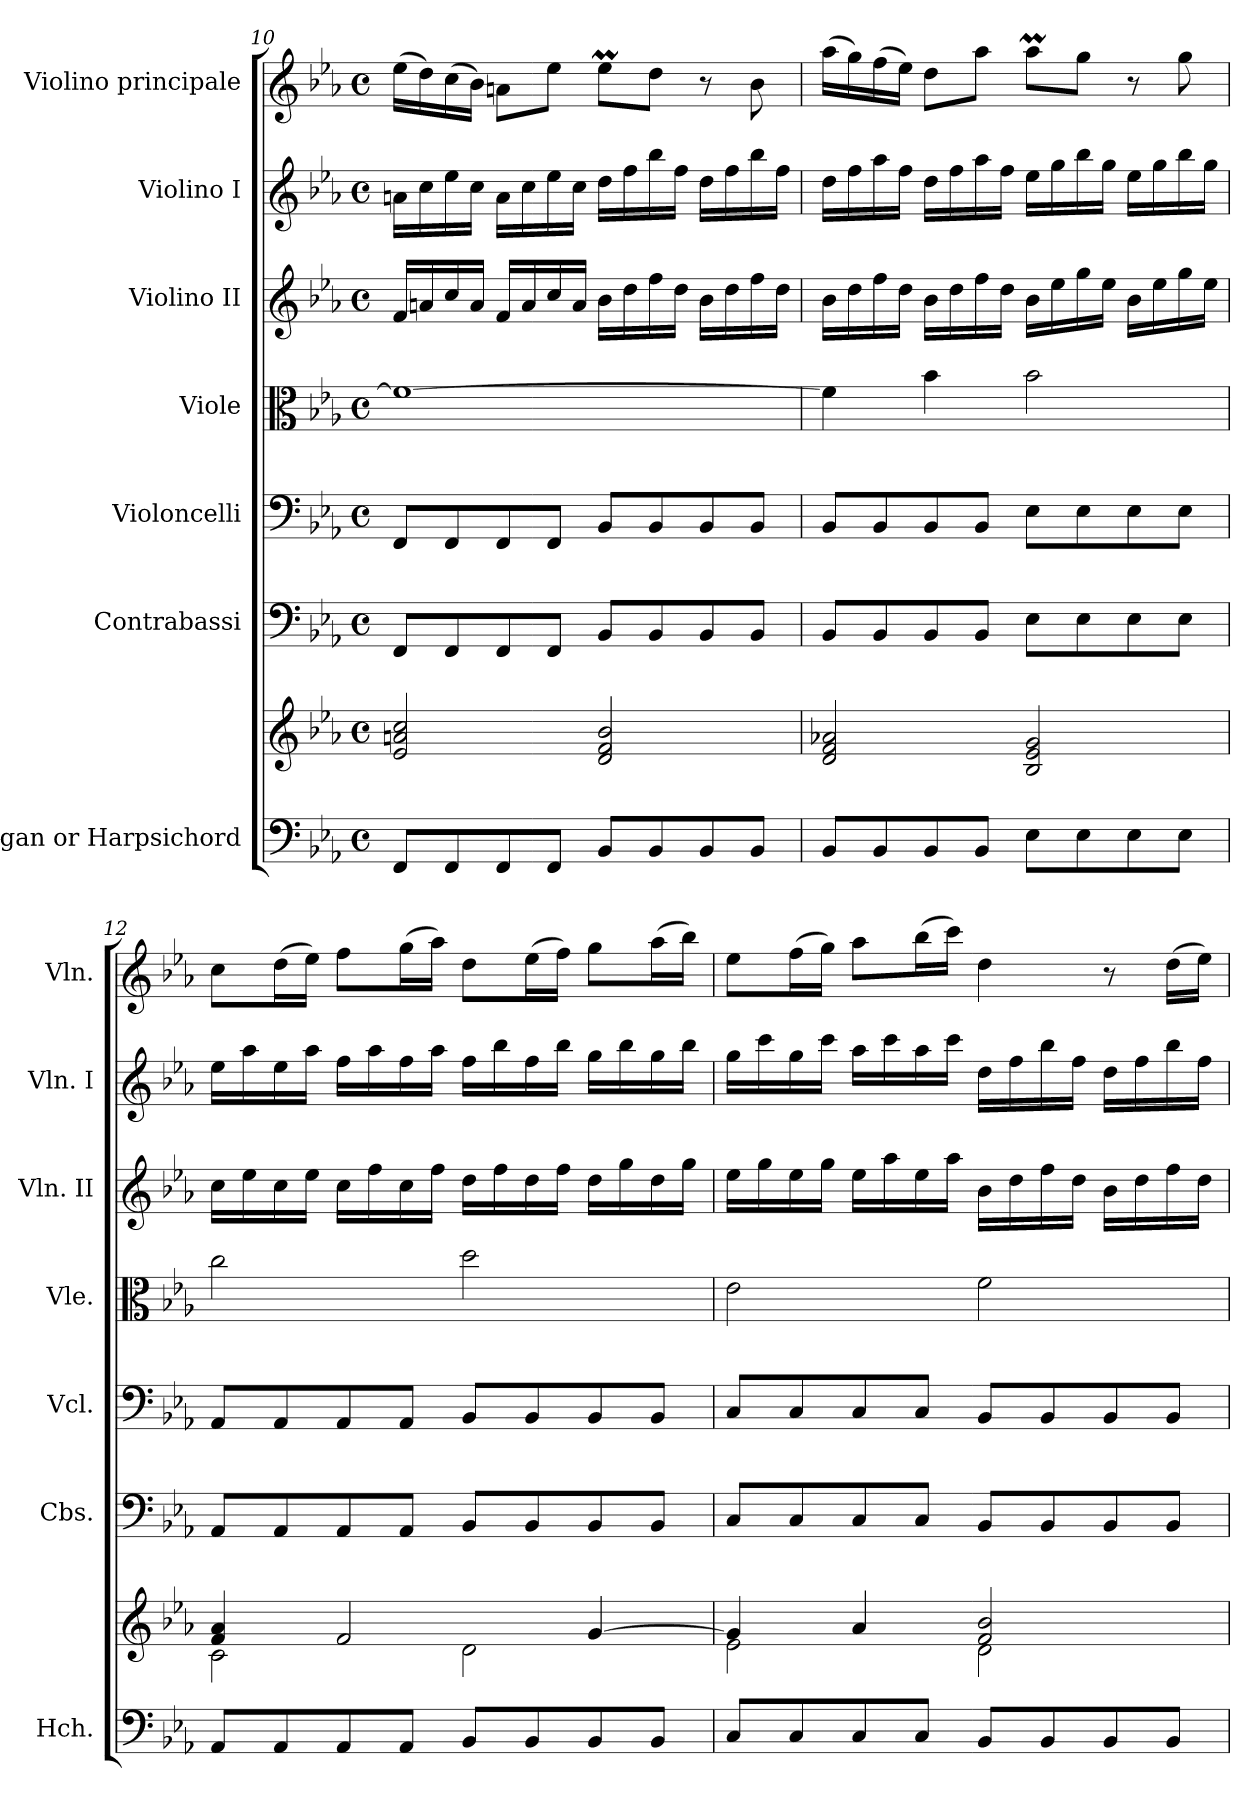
**kern	**kern	**kern	**kern	**kern	**kern	**kern	**kern
*part7	*part7	*part6	*part5	*part4	*part3	*part2	*part1
*staff8	*staff7	*staff6	*staff5	*staff4	*staff3	*staff2	*staff1
*I"Organ or Harpsichord	*	*I"Contrabassi	*I"Violoncelli	*I"Viole	*I"Violino II	*I"Violino I	*I"Violino principale
*I'Hch.	*	*I'Cbs.	*I'Vcl.	*I'Vle.	*I'Vln. II	*I'Vln. I	*I'Vln.
!!LO:PB:g=z
*clefF4	*clefG2	*clefF4	*clefF4	*clefC3	*clefG2	*clefG2	*clefG2
*	*	*ITrd7c12	*	*	*	*	*
*k[b-e-a-]	*k[b-e-a-]	*k[b-e-a-]	*k[b-e-a-]	*k[b-e-a-]	*k[b-e-a-]	*k[b-e-a-]	*k[b-e-a-]
*M4/4	*M4/4	*M4/4	*M4/4	*M4/4	*M4/4	*M4/4	*M4/4
*met(c)	*met(c)	*met(c)	*met(c)	*met(c)	*met(c)	*met(c)	*met(c)
=10	=10	=10	=10	=10	=10	=10	=10
8FF/L	2e-/ 2an/ 2cc/	8FFF/L	8FF/L	1f_	16f/LL	16an\LL	(>16ee-\LL
.	.	.	.	.	16an/	16cc\	16dd\)
8FF/	.	8FFF/	8FF/	.	16cc/	16ee-\	(>16cc\
.	.	.	.	.	16a/JJ	16cc\JJ	16b-\JJ)
8FF/	.	8FFF/	8FF/	.	16f/LL	16a\LL	8an\L
.	.	.	.	.	16a/	16cc\	.
8FF/J	.	8FFF/J	8FF/J	.	16cc/	16ee-\	8ee-\J
.	.	.	.	.	16a/JJ	16cc\JJ	.
*	*	*	*	*	*	*	*MM32
8BB-/L	2d/ 2f/ 2b-/	8BBB-/L	8BB-/L	.	16b-\LL	16dd\LL	8ee-M\L
.	.	.	.	.	16dd\	16ff\	.
*	*	*	*	*	*	*	*MM36
8BB-/	.	8BBB-/	8BB-/	.	16ff\	16bb-\	8dd\J
.	.	.	.	.	16dd\JJ	16ff\JJ	.
8BB-/	.	8BBB-/	8BB-/	.	16b-\LL	16dd\LL	8r
.	.	.	.	.	16dd\	16ff\	.
8BB-/J	.	8BBB-/J	8BB-/J	.	16ff\	16bb-\	8b-\
.	.	.	.	.	16dd\JJ	16ff\JJ	.
=11	=11	=11	=11	=11	=11	=11	=11
8BB-/L	2d/ 2f/ 2a-X/	8BBB-/L	8BB-/L	4f\]	16b-\LL	16dd\LL	(>16aa-i\LL
.	.	.	.	.	16dd\	16ff\	16gg\)
8BB-/	.	8BBB-/	8BB-/	.	16ff\	16aa-i\	(>16ff\
.	.	.	.	.	16dd\JJ	16ff\JJ	16ee-\JJ)
8BB-/	.	8BBB-/	8BB-/	4b-\	16b-\LL	16dd\LL	8dd\L
.	.	.	.	.	16dd\	16ff\	.
8BB-/J	.	8BBB-/J	8BB-/J	.	16ff\	16aa-\	8aa-\J
.	.	.	.	.	16dd\JJ	16ff\JJ	.
*	*	*	*	*	*	*	*MM32
8E-\L	2B-/ 2e-/ 2g/	8EE-\L	8E-\L	2b-\	16b-\LL	16ee-\LL	8aa-M\L
.	.	.	.	.	16ee-\	16gg\	.
*	*	*	*	*	*	*	*MM36
8E-\	.	8EE-\	8E-\	.	16gg\	16bb-\	8gg\J
.	.	.	.	.	16ee-\JJ	16gg\JJ	.
8E-\	.	8EE-\	8E-\	.	16b-\LL	16ee-\LL	8r
.	.	.	.	.	16ee-\	16gg\	.
8E-\J	.	8EE-\J	8E-\J	.	16gg\	16bb-\	8gg\
.	.	.	.	.	16ee-\JJ	16gg\JJ	.
=12	=12	=12	=12	=12	=12	=12	=12
*	*^	*	*	*	*	*	*
8AA-/L	4f/ 4a-/	2c\	8AAA-/L	8AA-/L	2cc\	16cc\LL	16ee-\LL	8cc\L
.	.	.	.	.	.	16ee-\	16aa-\	.
8AA-/	.	.	8AAA-/	8AA-/	.	16cc\	16ee-\	(>16dd\L
.	.	.	.	.	.	16ee-\JJ	16aa-\JJ	16ee-\JJ)
8AA-/	2f/	.	8AAA-/	8AA-/	.	16cc\LL	16ff\LL	8ff\L
.	.	.	.	.	.	16ff\	16aa-\	.
8AA-/J	.	.	8AAA-/J	8AA-/J	.	16cc\	16ff\	(>16gg\L
.	.	.	.	.	.	16ff\JJ	16aa-\JJ	16aa-\JJ)
8BB-/L	.	2d\	8BBB-/L	8BB-/L	2dd\	16dd\LL	16ff\LL	8dd\L
.	.	.	.	.	.	16ff\	16bb-\	.
8BB-/	.	.	8BBB-/	8BB-/	.	16dd\	16ff\	(>16ee-\L
.	.	.	.	.	.	16ff\JJ	16bb-\JJ	16ff\JJ)
8BB-/	[4g/	.	8BBB-/	8BB-/	.	16dd\LL	16gg\LL	8gg\L
.	.	.	.	.	.	16gg\	16bb-\	.
8BB-/J	.	.	8BBB-/J	8BB-/J	.	16dd\	16gg\	(>16aa-\L
.	.	.	.	.	.	16gg\JJ	16bb-\JJ	16bb-\JJ)
!!LO:LB:g=z
=13	=13	=13	=13	=13	=13	=13	=13	=13
8C/L	4g/]	2e-\	8CC/L	8C/L	2e-\	16ee-\LL	16gg\LL	8ee-\L
.	.	.	.	.	.	16gg\	16ccc\	.
8C/	.	.	8CC/	8C/	.	16ee-\	16gg\	(>16ff\L
.	.	.	.	.	.	16gg\JJ	16ccc\JJ	16gg\JJ)
8C/	4a-/	.	8CC/	8C/	.	16ee-\LL	16aa-\LL	8aa-\L
.	.	.	.	.	.	16aa-\	16ccc\	.
8C/J	.	.	8CC/J	8C/J	.	16ee-\	16aa-\	(>16bb-\L
.	.	.	.	.	.	16aa-\JJ	16ccc\JJ	16ccc\JJ)
8BB-/L	2f/ 2b-/	2d\	8BBB-/L	8BB-/L	2f\	16b-\LL	16dd\LL	4dd\
.	.	.	.	.	.	16dd\	16ff\	.
8BB-/	.	.	8BBB-/	8BB-/	.	16ff\	16bb-\	.
.	.	.	.	.	.	16dd\JJ	16ff\JJ	.
8BB-/	.	.	8BBB-/	8BB-/	.	16b-\LL	16dd\LL	8r
.	.	.	.	.	.	16dd\	16ff\	.
8BB-/J	.	.	8BBB-/J	8BB-/J	.	16ff\	16bb-\	(>16dd\LL
.	.	.	.	.	.	16dd\JJ	16ff\JJ	16ee-\JJ)
*	*v	*v	*	*	*	*	*	*
=	=	=	=	=	=	=	=
*-	*-	*-	*-	*-	*-	*-	*-
